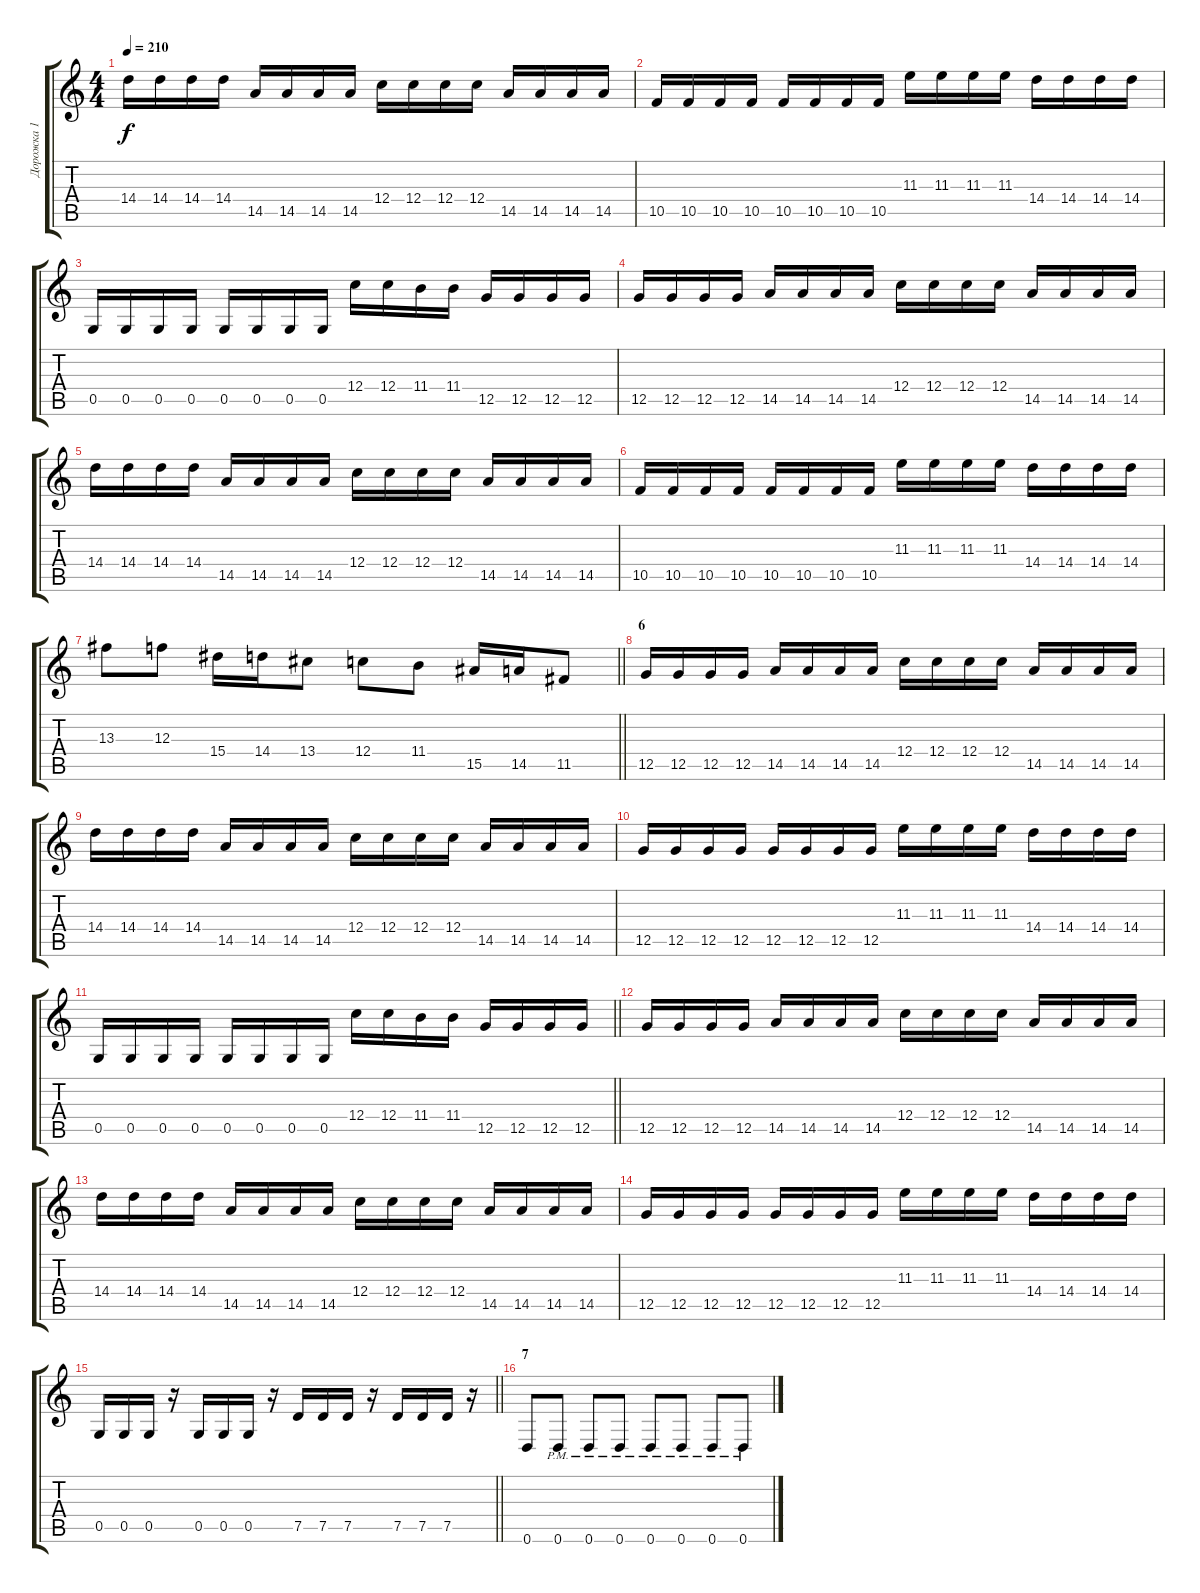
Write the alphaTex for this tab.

\track ("Дорожка 1" "Дорожка 1") {instrument distortionguitar}
\staff {score tabs}
\tuning (D4 A3 F3 C3 G2 D2) {hide}
\ts (4 4)
\tempo 210
\clef g2
\ks c
14.4.16{dy f} 14.4.16 14.4.16 14.4.16 14.5.16 14.5.16 14.5.16 14.5.16 12.4.16 12.4.16 12.4.16 12.4.16 14.5.16 14.5.16 14.5.16 14.5.16 |
10.5.16 10.5.16 10.5.16 10.5.16 10.5.16 10.5.16 10.5.16 10.5.16 11.3.16 11.3.16 11.3.16 11.3.16 14.4.16 14.4.16 14.4.16 14.4.16 |
0.5.16 0.5.16 0.5.16 0.5.16 0.5.16 0.5.16 0.5.16 0.5.16 12.4.16 12.4.16 11.4.16 11.4.16 12.5.16 12.5.16 12.5.16 12.5.16 |
12.5.16 12.5.16 12.5.16 12.5.16 14.5.16 14.5.16 14.5.16 14.5.16 12.4.16 12.4.16 12.4.16 12.4.16 14.5.16 14.5.16 14.5.16 14.5.16 |
14.4.16 14.4.16 14.4.16 14.4.16 14.5.16 14.5.16 14.5.16 14.5.16 12.4.16 12.4.16 12.4.16 12.4.16 14.5.16 14.5.16 14.5.16 14.5.16 |
10.5.16 10.5.16 10.5.16 10.5.16 10.5.16 10.5.16 10.5.16 10.5.16 11.3.16 11.3.16 11.3.16 11.3.16 14.4.16 14.4.16 14.4.16 14.4.16 |
\barLineRight lightlight
13.3.8 12.3.8 15.4.16 14.4.16 13.4.8 12.4.8 11.4.8 15.5.16 14.5.16 11.5.8 |
\section ("" "6")
12.5.16 12.5.16 12.5.16 12.5.16 14.5.16 14.5.16 14.5.16 14.5.16 12.4.16 12.4.16 12.4.16 12.4.16 14.5.16 14.5.16 14.5.16 14.5.16 |
14.4.16 14.4.16 14.4.16 14.4.16 14.5.16 14.5.16 14.5.16 14.5.16 12.4.16 12.4.16 12.4.16 12.4.16 14.5.16 14.5.16 14.5.16 14.5.16 |
12.5.16 12.5.16 12.5.16 12.5.16 12.5.16 12.5.16 12.5.16 12.5.16 11.3.16 11.3.16 11.3.16 11.3.16 14.4.16 14.4.16 14.4.16 14.4.16 |
\barLineRight lightlight
0.5.16 0.5.16 0.5.16 0.5.16 0.5.16 0.5.16 0.5.16 0.5.16 12.4.16 12.4.16 11.4.16 11.4.16 12.5.16 12.5.16 12.5.16 12.5.16 |
12.5.16 12.5.16 12.5.16 12.5.16 14.5.16 14.5.16 14.5.16 14.5.16 12.4.16 12.4.16 12.4.16 12.4.16 14.5.16 14.5.16 14.5.16 14.5.16 |
14.4.16 14.4.16 14.4.16 14.4.16 14.5.16 14.5.16 14.5.16 14.5.16 12.4.16 12.4.16 12.4.16 12.4.16 14.5.16 14.5.16 14.5.16 14.5.16 |
12.5.16 12.5.16 12.5.16 12.5.16 12.5.16 12.5.16 12.5.16 12.5.16 11.3.16 11.3.16 11.3.16 11.3.16 14.4.16 14.4.16 14.4.16 14.4.16 |
\barLineRight lightlight
0.5.16 0.5.16 0.5.16 r.16 0.5.16 0.5.16 0.5.16 r.16 7.5.16 7.5.16 7.5.16 r.16 7.5.16 7.5.16 7.5.16 r.16 |
\section ("" "7")
0.6.8 0.6{pm}.8 0.6{pm}.8 0.6{pm}.8 0.6{pm}.8 0.6{pm}.8 0.6{pm}.8 0.6{pm}.8
